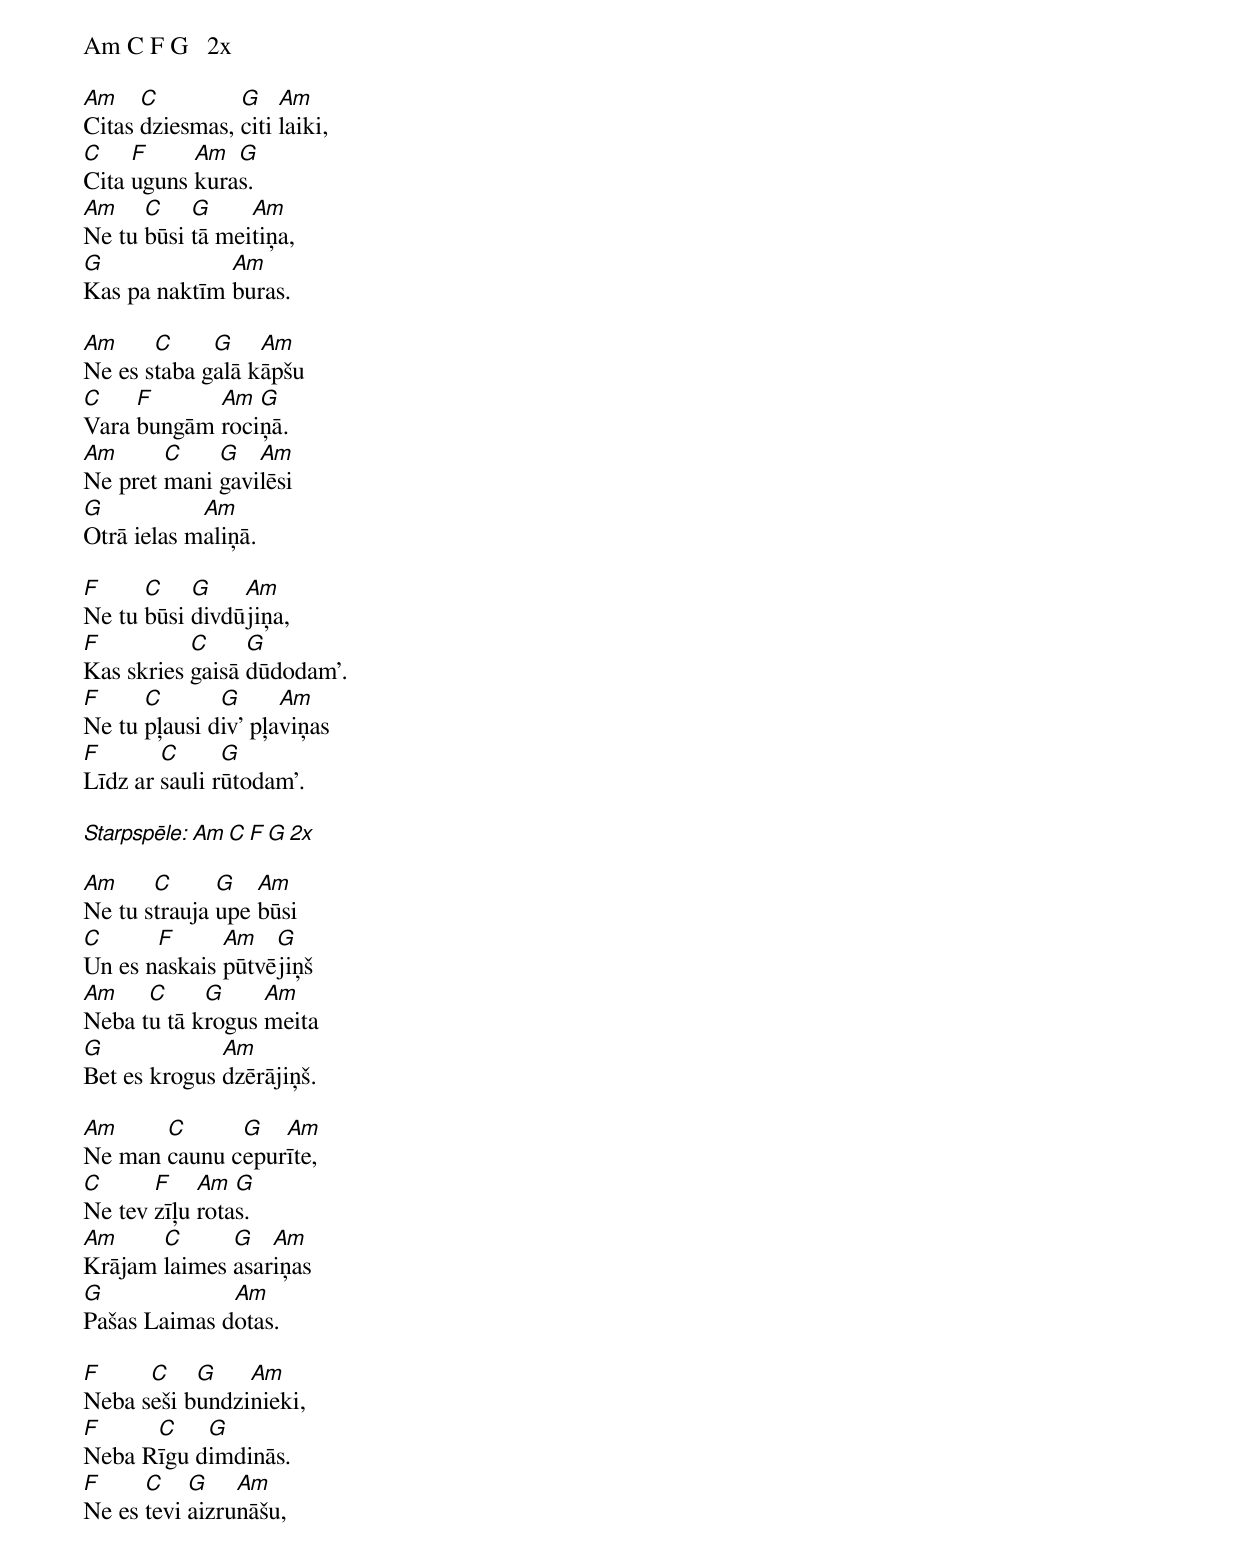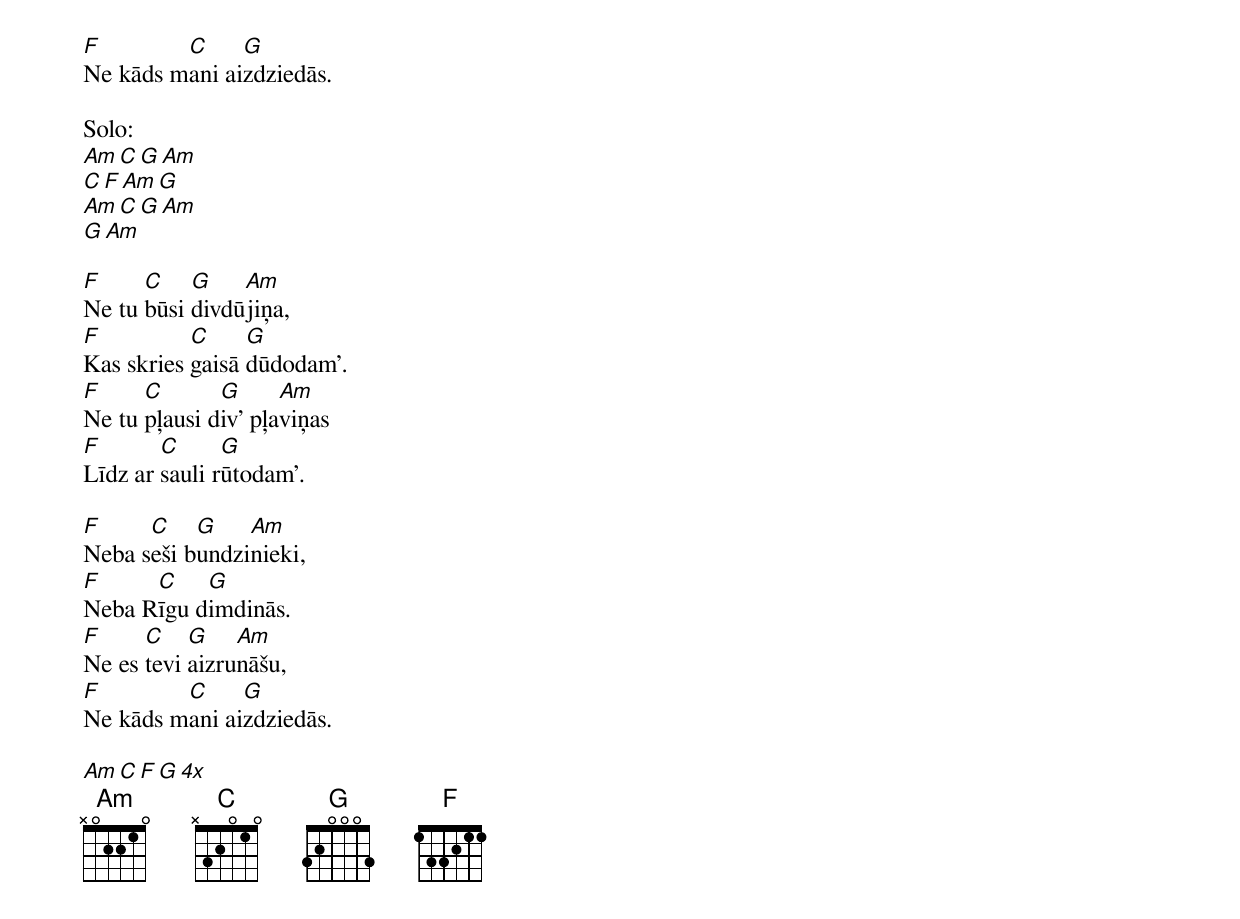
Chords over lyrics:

Am C F G   2x

Am    C         G    Am
Citas dziesmas, citi laiki,
C    F     Am  G
Cita uguns kuras.
Am    C    G     Am
Ne tu būsi tā meitiņa,
G             Am
Kas pa naktīm buras.

Am     C     G    Am
Ne es staba galā kāpšu
C    F      Am  G
Vara bungām rociņā.
Am      C    G   Am
Ne pret mani gavilēsi
G           Am
Otrā ielas maliņā.

F     C    G    Am
Ne tu būsi divdūjiņa,
F          C     G
Kas skries gaisā dūdodam’.
F     C       G      Am
Ne tu pļausi div’ pļaviņas
F       C      G
Līdz ar sauli rūtodam’.

Starpspēle: Am C F G   2x

Am     C      G   Am
Ne tu strauja upe būsi
C      F      Am   G
Un es naskais pūtvējiņš
Am    C     G     Am
Neba tu tā krogus meita
G             Am
Bet es krogus dzērājiņš.

Am     C      G   Am
Ne man caunu cepurīte,
C      F    Am  G
Ne tev zīļu rotas.
Am     C      G   Am
Krājam laimes asariņas
G             Am
Pašas Laimas dotas.

F     C    G    Am
Neba seši bundzinieki,
F     C    G
Neba Rīgu dimdinās.
F     C    G    Am
Ne es tevi aizrunāšu,
F        C     G
Ne kāds mani aizdziedās.

Solo:
Am  C  G  Am
C   F  Am  G
Am  C  G  Am
G        Am

F     C    G    Am
Ne tu būsi divdūjiņa,
F          C     G
Kas skries gaisā dūdodam’.
F     C       G      Am
Ne tu pļausi div’ pļaviņas
F       C      G
Līdz ar sauli rūtodam’.

F     C    G    Am
Neba seši bundzinieki,
F     C    G
Neba Rīgu dimdinās.
F     C    G    Am
Ne es tevi aizrunāšu,
F        C     G
Ne kāds mani aizdziedās.

Am C F G   4x
